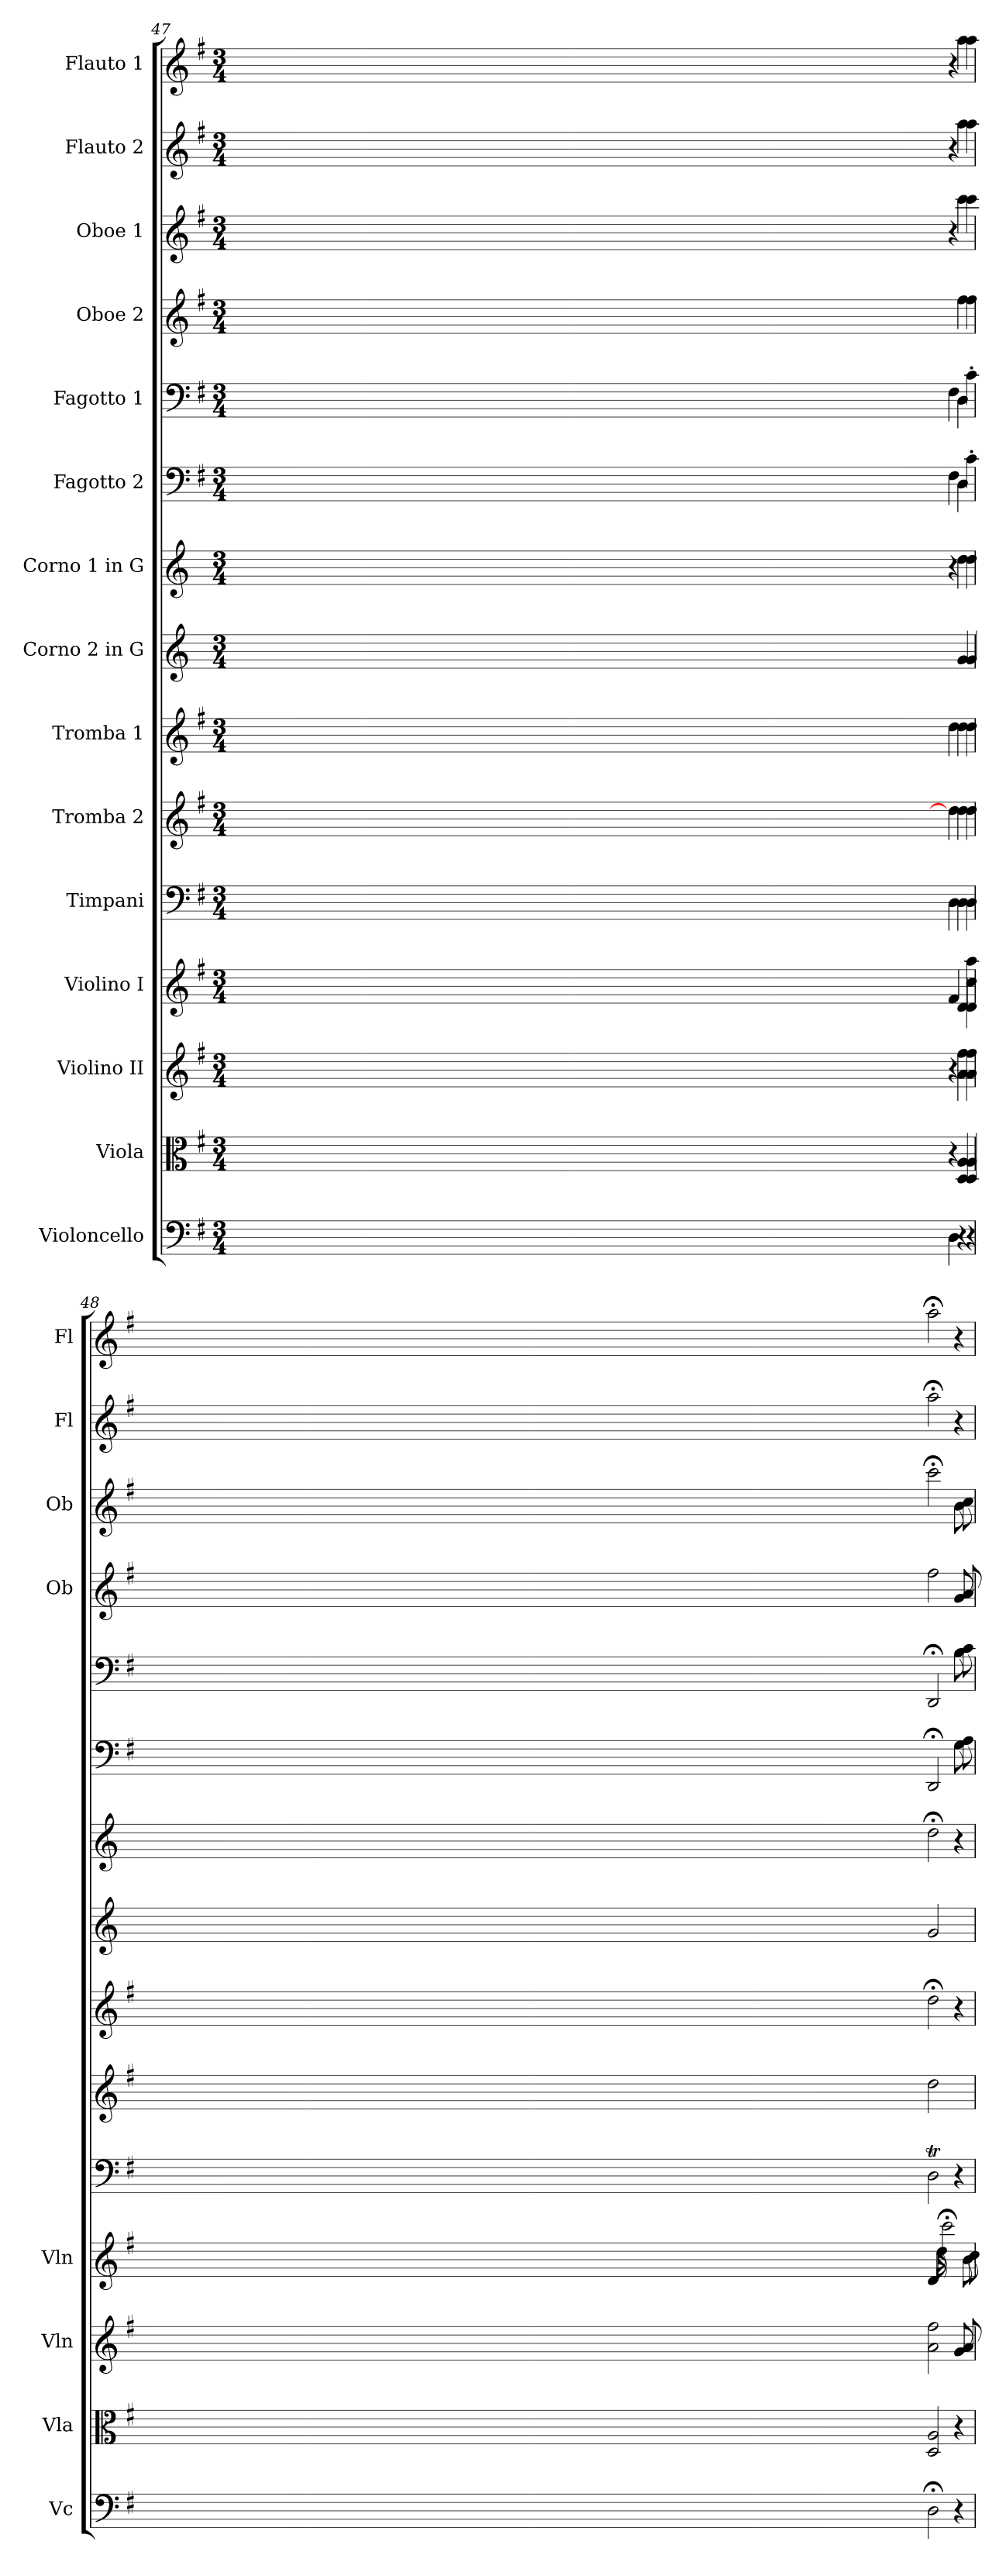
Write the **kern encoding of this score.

**kern	**kern	**kern	**kern	**kern	**kern	**kern	**kern	**kern	**kern	**kern	**kern	**kern	**kern	**kern
*part15	*part14	*part13	*part12	*part11	*part10	*part9	*part8	*part7	*part6	*part5	*part4	*part3	*part2	*part1
*staff15	*staff14	*staff13	*staff12	*staff11	*staff10	*staff9	*staff8	*staff7	*staff6	*staff5	*staff4	*staff3	*staff2	*staff1
*I"Violoncello	*I"Viola	*I"Violino II	*I"Violino I	*I"Timpani	*I"Tromba 2	*I"Tromba 1	*I"Corno 2 in G	*I"Corno 1 in G	*I"Fagotto 2	*I"Fagotto 1	*I"Oboe 2	*I"Oboe 1	*I"Flauto 2	*I"Flauto 1
*I'Vc	*I'Vla	*I'Vln	*I'Vln	*	*	*	*	*	*	*	*I'Ob	*I'Ob	*I'Fl	*I'Fl
*clefF4	*clefC3	*clefG2	*clefG2	*clefF4	*clefG2	*clefG2	*clefG2	*clefG2	*clefF4	*clefF4	*clefG2	*clefG2	*clefG2	*clefG2
*	*	*	*	*	*ITrd1c2	*ITrd1c2	*ITrd-4c-7	*ITrd-4c-7	*	*	*	*	*	*
*k[f#]	*k[f#]	*k[f#]	*k[f#]	*k[f#]	*k[b-]	*k[b-]	*k[f#]	*k[f#]	*k[f#]	*k[f#]	*k[f#]	*k[f#]	*k[f#]	*k[f#]
*G:	*G:	*G:	*G:	*G:	*F:	*F:	*G:	*G:	*G:	*G:	*G:	*G:	*G:	*G:
*M3/4	*M3/4	*M3/4	*M3/4	*M3/4	*M3/4	*M3/4	*M3/4	*M3/4	*M3/4	*M3/4	*M3/4	*M3/4	*M3/4	*M3/4
=47	=47	=47	=47	=47	=47	=47	=47	=47	=47	=47	=47	=47	=47	=47
1ryy	1ryy	1ryy	1ryy	1ryy	1ryy	1ryy	1ryy	1ryy	1ryy	1ryy	1ryy	1ryy	1ryy	1ryy
1ryy	1ryy	1ryy	1ryy	1ryy	1ryy	1ryy	1ryy	1ryy	1ryy	1ryy	1ryy	1ryy	1ryy	1ryy
1ryy	1ryy	1ryy	1ryy	1ryy	1ryy	1ryy	1ryy	1ryy	1ryy	1ryy	1ryy	1ryy	1ryy	1ryy
1ryy	1ryy	1ryy	1ryy	1ryy	1ryy	1ryy	1ryy	1ryy	1ryy	1ryy	1ryy	1ryy	1ryy	1ryy
1ryy	1ryy	1ryy	1ryy	1ryy	1ryy	1ryy	1ryy	1ryy	1ryy	1ryy	1ryy	1ryy	1ryy	1ryy
1ryy	1ryy	1ryy	1ryy	1ryy	1ryy	1ryy	1ryy	1ryy	1ryy	1ryy	1ryy	1ryy	1ryy	1ryy
1ryy	1ryy	1ryy	1ryy	1ryy	1ryy	1ryy	1ryy	1ryy	1ryy	1ryy	1ryy	1ryy	1ryy	1ryy
1ryy	1ryy	1ryy	1ryy	1ryy	1ryy	1ryy	1ryy	1ryy	1ryy	1ryy	1ryy	1ryy	1ryy	1ryy
1ryy	1ryy	1ryy	1ryy	1ryy	1ryy	1ryy	1ryy	1ryy	1ryy	1ryy	1ryy	1ryy	1ryy	1ryy
1ryy	1ryy	1ryy	1ryy	1ryy	1ryy	1ryy	1ryy	1ryy	1ryy	1ryy	1ryy	1ryy	1ryy	1ryy
1ryy	1ryy	1ryy	1ryy	1ryy	1ryy	1ryy	1ryy	1ryy	1ryy	1ryy	1ryy	1ryy	1ryy	1ryy
1ryy	1ryy	1ryy	1ryy	1ryy	1ryy	1ryy	1ryy	1ryy	1ryy	1ryy	1ryy	1ryy	1ryy	1ryy
1ryy	1ryy	1ryy	1ryy	1ryy	1ryy	1ryy	1ryy	1ryy	1ryy	1ryy	1ryy	1ryy	1ryy	1ryy
1ryy	1ryy	1ryy	1ryy	1ryy	1ryy	1ryy	1ryy	1ryy	1ryy	1ryy	1ryy	1ryy	1ryy	1ryy
1ryy	1ryy	1ryy	1ryy	1ryy	1ryy	1ryy	1ryy	1ryy	1ryy	1ryy	1ryy	1ryy	1ryy	1ryy
1ryy	1ryy	1ryy	1ryy	1ryy	1ryy	1ryy	1ryy	1ryy	1ryy	1ryy	1ryy	1ryy	1ryy	1ryy
1ryy	1ryy	1ryy	1ryy	1ryy	1ryy	1ryy	1ryy	1ryy	1ryy	1ryy	1ryy	1ryy	1ryy	1ryy
1ryy	1ryy	1ryy	1ryy	1ryy	1ryy	1ryy	1ryy	1ryy	1ryy	1ryy	1ryy	1ryy	1ryy	1ryy
1ryy	1ryy	1ryy	1ryy	1ryy	1ryy	1ryy	1ryy	1ryy	1ryy	1ryy	1ryy	1ryy	1ryy	1ryy
1ryy	1ryy	1ryy	1ryy	1ryy	1ryy	1ryy	1ryy	1ryy	1ryy	1ryy	1ryy	1ryy	1ryy	1ryy
1ryy	1ryy	1ryy	1ryy	1ryy	1ryy	1ryy	1ryy	1ryy	1ryy	1ryy	1ryy	1ryy	1ryy	1ryy
1ryy	1ryy	1ryy	1ryy	1ryy	1ryy	1ryy	1ryy	1ryy	1ryy	1ryy	1ryy	1ryy	1ryy	1ryy
1ryy	1ryy	1ryy	1ryy	1ryy	1ryy	1ryy	1ryy	1ryy	1ryy	1ryy	1ryy	1ryy	1ryy	1ryy
1ryy	1ryy	1ryy	1ryy	1ryy	1ryy	1ryy	1ryy	1ryy	1ryy	1ryy	1ryy	1ryy	1ryy	1ryy
1ryy	1ryy	1ryy	1ryy	1ryy	1ryy	1ryy	1ryy	1ryy	1ryy	1ryy	1ryy	1ryy	1ryy	1ryy
1ryy	1ryy	1ryy	1ryy	1ryy	1ryy	1ryy	1ryy	1ryy	1ryy	1ryy	1ryy	1ryy	1ryy	1ryy
1ryy	1ryy	1ryy	1ryy	1ryy	1ryy	1ryy	1ryy	1ryy	1ryy	1ryy	1ryy	1ryy	1ryy	1ryy
1ryy	1ryy	1ryy	1ryy	1ryy	1ryy	1ryy	1ryy	1ryy	1ryy	1ryy	1ryy	1ryy	1ryy	1ryy
1ryy	1ryy	1ryy	1ryy	1ryy	1ryy	1ryy	1ryy	1ryy	1ryy	1ryy	1ryy	1ryy	1ryy	1ryy
1ryy	1ryy	1ryy	1ryy	1ryy	1ryy	1ryy	1ryy	1ryy	1ryy	1ryy	1ryy	1ryy	1ryy	1ryy
1ryy	1ryy	1ryy	1ryy	1ryy	1ryy	1ryy	1ryy	1ryy	1ryy	1ryy	1ryy	1ryy	1ryy	1ryy
1ryy	1ryy	1ryy	1ryy	1ryy	1ryy	1ryy	1ryy	1ryy	1ryy	1ryy	1ryy	1ryy	1ryy	1ryy
1ryy	1ryy	1ryy	1ryy	1ryy	1ryy	1ryy	1ryy	1ryy	1ryy	1ryy	1ryy	1ryy	1ryy	1ryy
1ryy	1ryy	1ryy	1ryy	1ryy	1ryy	1ryy	1ryy	1ryy	1ryy	1ryy	1ryy	1ryy	1ryy	1ryy
1ryy	1ryy	1ryy	1ryy	1ryy	1ryy	1ryy	1ryy	1ryy	1ryy	1ryy	1ryy	1ryy	1ryy	1ryy
4D	4r	4r	4f#	4D	4cc]	4cc	4ryy	4r	4F#	4F#	4ryy	4r	4r	4r
4r	4D 4A	4a 4ff#	4d	4D	4cc	4cc	4dd	4aa	4D	4D	4ff#	4ccc	4aa	4aa
4r	4D 4A	4a 4ff#	4d 4cc 4aa	4D	4cc	4cc	4dd	4aa	4c'	4c'	4ff#	4ccc	4aa	4aa
=48	=48	=48	=48	=48	=48	=48	=48	=48	=48	=48	=48	=48	=48	=48
1ryy	1ryy	1ryy	1ryy	1ryy	1ryy	1ryy	1ryy	1ryy	1ryy	1ryy	1ryy	1ryy	1ryy	1ryy
1ryy	1ryy	1ryy	1ryy	1ryy	1ryy	1ryy	1ryy	1ryy	1ryy	1ryy	1ryy	1ryy	1ryy	1ryy
1ryy	1ryy	1ryy	1ryy	1ryy	1ryy	1ryy	1ryy	1ryy	1ryy	1ryy	1ryy	1ryy	1ryy	1ryy
1ryy	1ryy	1ryy	1ryy	1ryy	1ryy	1ryy	1ryy	1ryy	1ryy	1ryy	1ryy	1ryy	1ryy	1ryy
1ryy	1ryy	1ryy	1ryy	1ryy	1ryy	1ryy	1ryy	1ryy	1ryy	1ryy	1ryy	1ryy	1ryy	1ryy
1ryy	1ryy	1ryy	1ryy	1ryy	1ryy	1ryy	1ryy	1ryy	1ryy	1ryy	1ryy	1ryy	1ryy	1ryy
1ryy	1ryy	1ryy	1ryy	1ryy	1ryy	1ryy	1ryy	1ryy	1ryy	1ryy	1ryy	1ryy	1ryy	1ryy
1ryy	1ryy	1ryy	1ryy	1ryy	1ryy	1ryy	1ryy	1ryy	1ryy	1ryy	1ryy	1ryy	1ryy	1ryy
1ryy	1ryy	1ryy	1ryy	1ryy	1ryy	1ryy	1ryy	1ryy	1ryy	1ryy	1ryy	1ryy	1ryy	1ryy
1ryy	1ryy	1ryy	1ryy	1ryy	1ryy	1ryy	1ryy	1ryy	1ryy	1ryy	1ryy	1ryy	1ryy	1ryy
1ryy	1ryy	1ryy	1ryy	1ryy	1ryy	1ryy	1ryy	1ryy	1ryy	1ryy	1ryy	1ryy	1ryy	1ryy
1ryy	1ryy	1ryy	1ryy	1ryy	1ryy	1ryy	1ryy	1ryy	1ryy	1ryy	1ryy	1ryy	1ryy	1ryy
1ryy	1ryy	1ryy	1ryy	1ryy	1ryy	1ryy	1ryy	1ryy	1ryy	1ryy	1ryy	1ryy	1ryy	1ryy
1ryy	1ryy	1ryy	1ryy	1ryy	1ryy	1ryy	1ryy	1ryy	1ryy	1ryy	1ryy	1ryy	1ryy	1ryy
1ryy	1ryy	1ryy	1ryy	1ryy	1ryy	1ryy	1ryy	1ryy	1ryy	1ryy	1ryy	1ryy	1ryy	1ryy
1ryy	1ryy	1ryy	1ryy	1ryy	1ryy	1ryy	1ryy	1ryy	1ryy	1ryy	1ryy	1ryy	1ryy	1ryy
1ryy	1ryy	1ryy	1ryy	1ryy	1ryy	1ryy	1ryy	1ryy	1ryy	1ryy	1ryy	1ryy	1ryy	1ryy
1ryy	1ryy	1ryy	1ryy	1ryy	1ryy	1ryy	1ryy	1ryy	1ryy	1ryy	1ryy	1ryy	1ryy	1ryy
1ryy	1ryy	1ryy	1ryy	1ryy	1ryy	1ryy	1ryy	1ryy	1ryy	1ryy	1ryy	1ryy	1ryy	1ryy
1ryy	1ryy	1ryy	1ryy	1ryy	1ryy	1ryy	1ryy	1ryy	1ryy	1ryy	1ryy	1ryy	1ryy	1ryy
1ryy	1ryy	1ryy	1ryy	1ryy	1ryy	1ryy	1ryy	1ryy	1ryy	1ryy	1ryy	1ryy	1ryy	1ryy
1ryy	1ryy	1ryy	1ryy	1ryy	1ryy	1ryy	1ryy	1ryy	1ryy	1ryy	1ryy	1ryy	1ryy	1ryy
1ryy	1ryy	1ryy	1ryy	1ryy	1ryy	1ryy	1ryy	1ryy	1ryy	1ryy	1ryy	1ryy	1ryy	1ryy
1ryy	1ryy	1ryy	1ryy	1ryy	1ryy	1ryy	1ryy	1ryy	1ryy	1ryy	1ryy	1ryy	1ryy	1ryy
1ryy	1ryy	1ryy	1ryy	1ryy	1ryy	1ryy	1ryy	1ryy	1ryy	1ryy	1ryy	1ryy	1ryy	1ryy
1ryy	1ryy	1ryy	1ryy	1ryy	1ryy	1ryy	1ryy	1ryy	1ryy	1ryy	1ryy	1ryy	1ryy	1ryy
1ryy	1ryy	1ryy	1ryy	1ryy	1ryy	1ryy	1ryy	1ryy	1ryy	1ryy	1ryy	1ryy	1ryy	1ryy
1ryy	1ryy	1ryy	1ryy	1ryy	1ryy	1ryy	1ryy	1ryy	1ryy	1ryy	1ryy	1ryy	1ryy	1ryy
1ryy	1ryy	1ryy	1ryy	1ryy	1ryy	1ryy	1ryy	1ryy	1ryy	1ryy	1ryy	1ryy	1ryy	1ryy
1ryy	1ryy	1ryy	1ryy	1ryy	1ryy	1ryy	1ryy	1ryy	1ryy	1ryy	1ryy	1ryy	1ryy	1ryy
1ryy	1ryy	1ryy	1ryy	1ryy	1ryy	1ryy	1ryy	1ryy	1ryy	1ryy	1ryy	1ryy	1ryy	1ryy
1ryy	1ryy	1ryy	1ryy	1ryy	1ryy	1ryy	1ryy	1ryy	1ryy	1ryy	1ryy	1ryy	1ryy	1ryy
1ryy	1ryy	1ryy	1ryy	1ryy	1ryy	1ryy	1ryy	1ryy	1ryy	1ryy	1ryy	1ryy	1ryy	1ryy
1ryy	1ryy	1ryy	1ryy	1ryy	1ryy	1ryy	1ryy	1ryy	1ryy	1ryy	1ryy	1ryy	1ryy	1ryy
1ryy	1ryy	1ryy	1ryy	1ryy	1ryy	1ryy	1ryy	1ryy	1ryy	1ryy	1ryy	1ryy	1ryy	1ryy
2.ryy	2.ryy	2.ryy	2.ryy	2.ryy	2.ryy	2.ryy	2.ryy	2.ryy	2.ryy	2.ryy	2.ryy	2.ryy	2.ryy	2.ryy
2D;<	2D 2A	2a 2ff#	16d	2DT	2cc	2cc;<	2dd	2aa;<	2DD;<	2DD;<	2ff#	2ccc;<	2aa;<	2aa;<
.	.	.	16dd	.	.	.	.	.	.	.	.	.	.	.
.	.	.	2ccc;<	.	.	.	.	.	.	.	.	.	.	.
4r	4r	8g	.	4r	4ryy	4r	4ryy	4r	8G	8B	8g	8b	4r	4r
.	.	8a	8b	.	.	.	.	.	8A	8c	8a	8cc	.	.
8ryy	8ryy	8ryy	8cc	8ryy	8ryy	8ryy	8ryy	8ryy	8ryy	8ryy	8ryy	8ryy	8ryy	8ryy
=	=	=	=	=	=	=	=	=	=	=	=	=	=	=
*-	*-	*-	*-	*-	*-	*-	*-	*-	*-	*-	*-	*-	*-	*-
